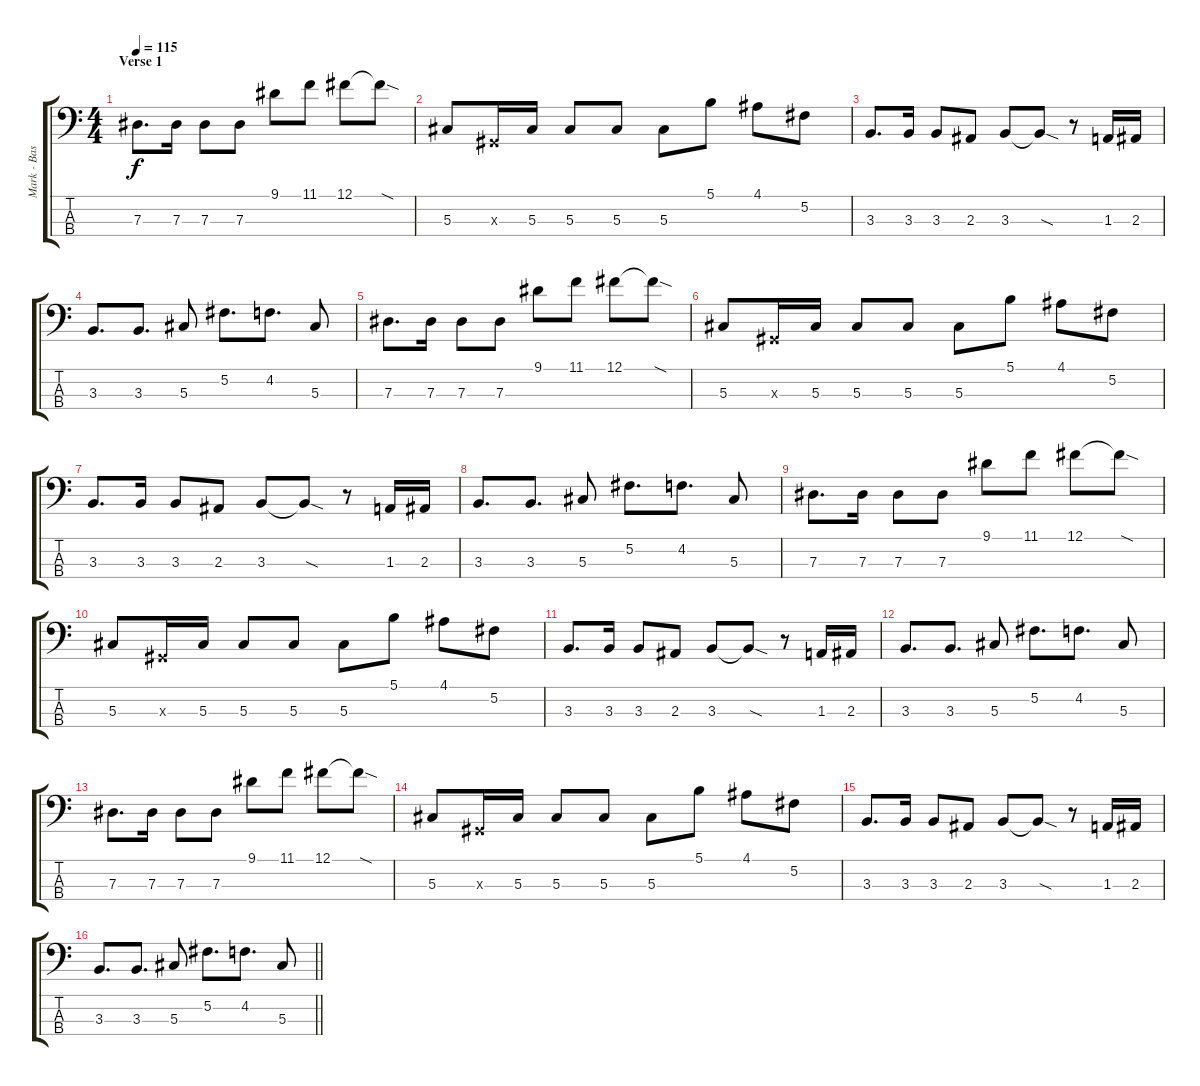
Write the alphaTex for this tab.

\track ("Mark - Bass" "Mark - Bas") {instrument electricbasspick}
\staff {score tabs}
\tuning (Gb2 Db2 Ab1 Eb1) {hide}
\ts (4 4)
\section ("" "Verse 1")
\tempo 115
\clef f4
\ks c
7.3.8{d dy f} 7.3.16 7.3.8 7.3.8 9.1.8 11.1.8 12.1.8 12.1{sod t}.8 |
5.3.8 0.3{x}.16 5.3.16 5.3.8 5.3.8 5.3.8 5.1.8 4.1.8 5.2.8 |
3.3.8{d} 3.3.16 3.3.8 2.3.8 3.3.8 3.3{sod t}.8 r.8 1.3.16 2.3.16 |
3.3.8{d} 3.3.8{d} 5.3.8 5.2.8{d} 4.2.8{d} 5.3.8 |
7.3.8{d} 7.3.16 7.3.8 7.3.8 9.1.8 11.1.8 12.1.8 12.1{sod t}.8 |
5.3.8 0.3{x}.16 5.3.16 5.3.8 5.3.8 5.3.8 5.1.8 4.1.8 5.2.8 |
3.3.8{d} 3.3.16 3.3.8 2.3.8 3.3.8 3.3{sod t}.8 r.8 1.3.16 2.3.16 |
3.3.8{d} 3.3.8{d} 5.3.8 5.2.8{d} 4.2.8{d} 5.3.8 |
7.3.8{d} 7.3.16 7.3.8 7.3.8 9.1.8 11.1.8 12.1.8 12.1{sod t}.8 |
5.3.8 0.3{x}.16 5.3.16 5.3.8 5.3.8 5.3.8 5.1.8 4.1.8 5.2.8 |
3.3.8{d} 3.3.16 3.3.8 2.3.8 3.3.8 3.3{sod t}.8 r.8 1.3.16 2.3.16 |
3.3.8{d} 3.3.8{d} 5.3.8 5.2.8{d} 4.2.8{d} 5.3.8 |
7.3.8{d} 7.3.16 7.3.8 7.3.8 9.1.8 11.1.8 12.1.8 12.1{sod t}.8 |
5.3.8 0.3{x}.16 5.3.16 5.3.8 5.3.8 5.3.8 5.1.8 4.1.8 5.2.8 |
3.3.8{d} 3.3.16 3.3.8 2.3.8 3.3.8 3.3{sod t}.8 r.8 1.3.16 2.3.16 |
\barLineRight lightlight
3.3.8{d} 3.3.8{d} 5.3.8 5.2.8{d} 4.2.8{d} 5.3.8
